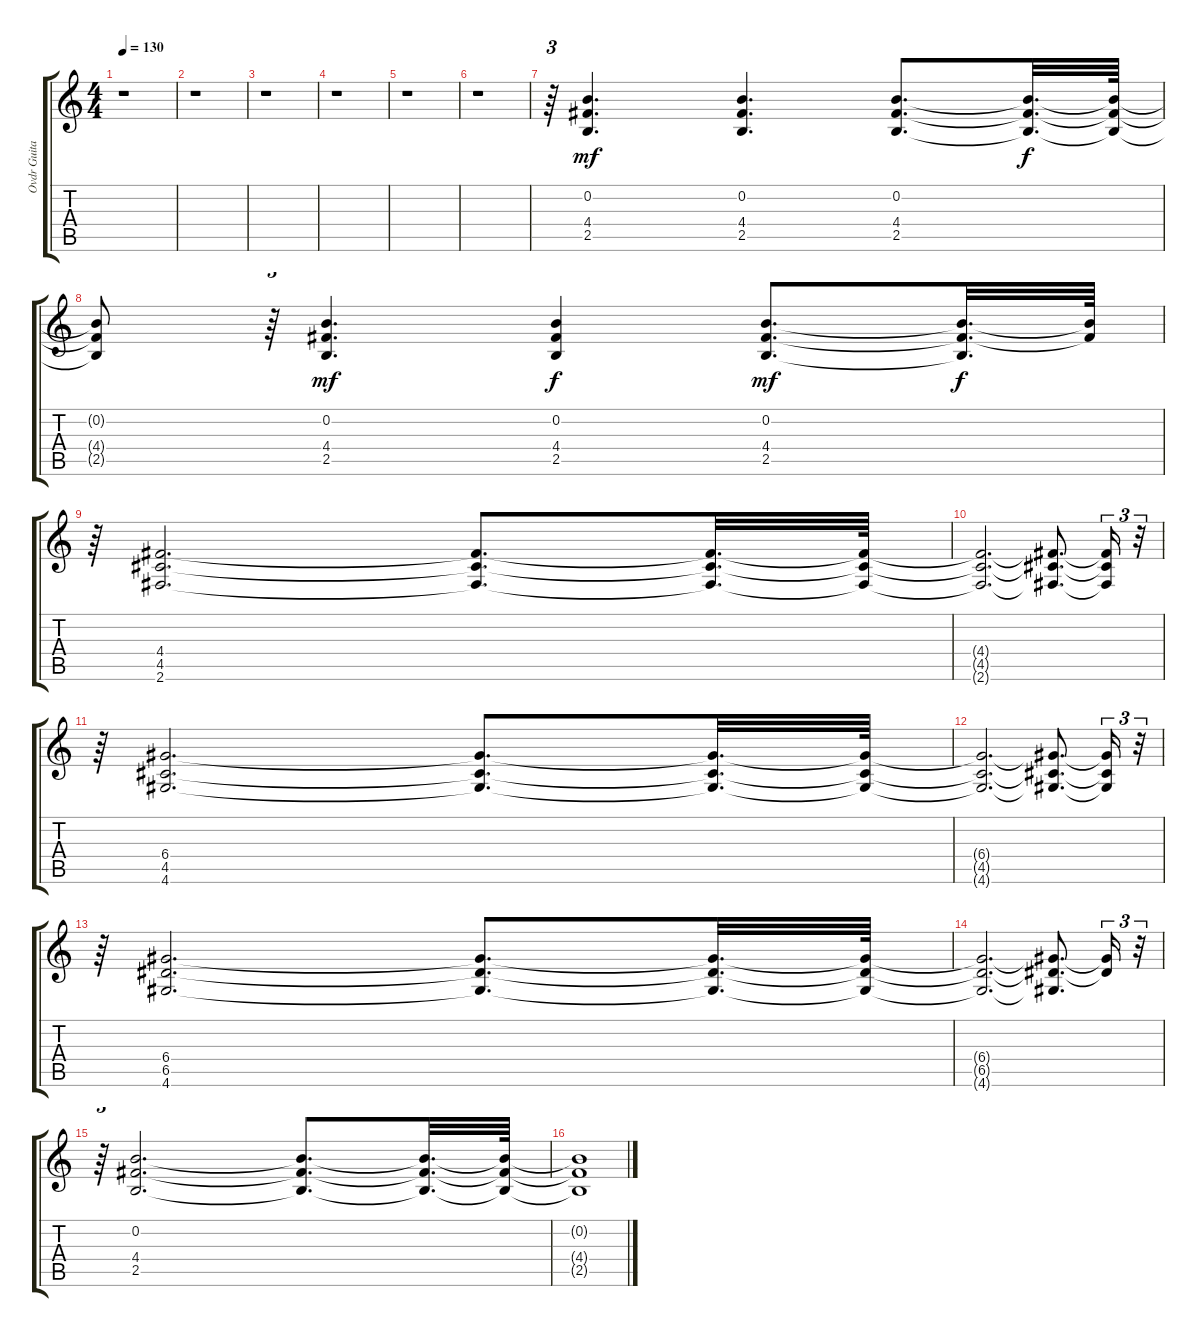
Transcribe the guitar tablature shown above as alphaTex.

\track ("Ovdr Guitar" "Ovdr Guita") {instrument overdrivenguitar}
\staff {score tabs}
\tuning (E4 B3 G3 D3 A2 E2) {hide}
\ts (4 4)
\tempo 130
\clef g2
\ks c
r.1{dy f} |
r.1 |
r.1 |
r.1 |
r.1 |
r.1 |
r.64{tu (3 2)} (0.2 4.4 2.5).4{d dy mf} (0.2 4.4 2.5).4{d} (0.2 4.4 2.5).8{d} (0.2{t} 4.4{t} 2.5{t}).32{d dy f} (0.2{t} 4.4{t} 2.5{t}).64 |
(0.2{t} 4.4{t} 2.5{t}).8 r.64{tu (3 2)} (0.2 4.4 2.5).4{d dy mf} (0.2 4.4 2.5).4{dy f} (0.2 4.4 2.5).8{d dy mf} (0.2{t} 4.4{t} 2.5{t}).32{d dy f} (0.2{t} 4.4{t}).64 |
r.64{tu (3 2)} (4.4 4.5 2.6).2{d} (4.4{t} 4.5{t} 2.6{t}).8{d} (4.4{t} 4.5{t} 2.6{t}).32{d} (4.4{t} 4.5{t} 2.6{t}).64 |
(4.4{t} 4.5{t} 2.6{t}).2{d} (4.4{t} 4.5{t} 2.6{t}).8{d} (4.4{t} 4.5{t} 2.6{t}).16{tu (3 2)} r.32{tu (3 2)} |
r.64{tu (3 2)} (6.4 4.5 4.6).2{d} (6.4{t} 4.5{t} 4.6{t}).8{d} (6.4{t} 4.5{t} 4.6{t}).32{d} (6.4{t} 4.5{t} 4.6{t}).64 |
(6.4{t} 4.5{t} 4.6{t}).2{d} (6.4{t} 4.5{t} 4.6{t}).8{d} (6.4{t} 4.5{t} 4.6{t}).16{tu (3 2)} r.32{tu (3 2)} |
r.64{tu (3 2)} (6.4 6.5 4.6).2{d} (6.4{t} 6.5{t} 4.6{t}).8{d} (6.4{t} 6.5{t} 4.6{t}).32{d} (6.4{t} 6.5{t} 4.6{t}).64 |
(6.4{t} 6.5{t} 4.6{t}).2{d} (6.4{t} 6.5{t} 4.6{t}).8{d} (6.4{t} 6.5{t}).16{tu (3 2)} r.32{tu (3 2)} |
r.64{tu (3 2)} (0.2 4.4 2.5).2{d} (0.2{t} 4.4{t} 2.5{t}).8{d} (0.2{t} 4.4{t} 2.5{t}).32{d} (0.2{t} 4.4{t} 2.5{t}).64 |
(0.2{t} 4.4{t} 2.5{t}).1
